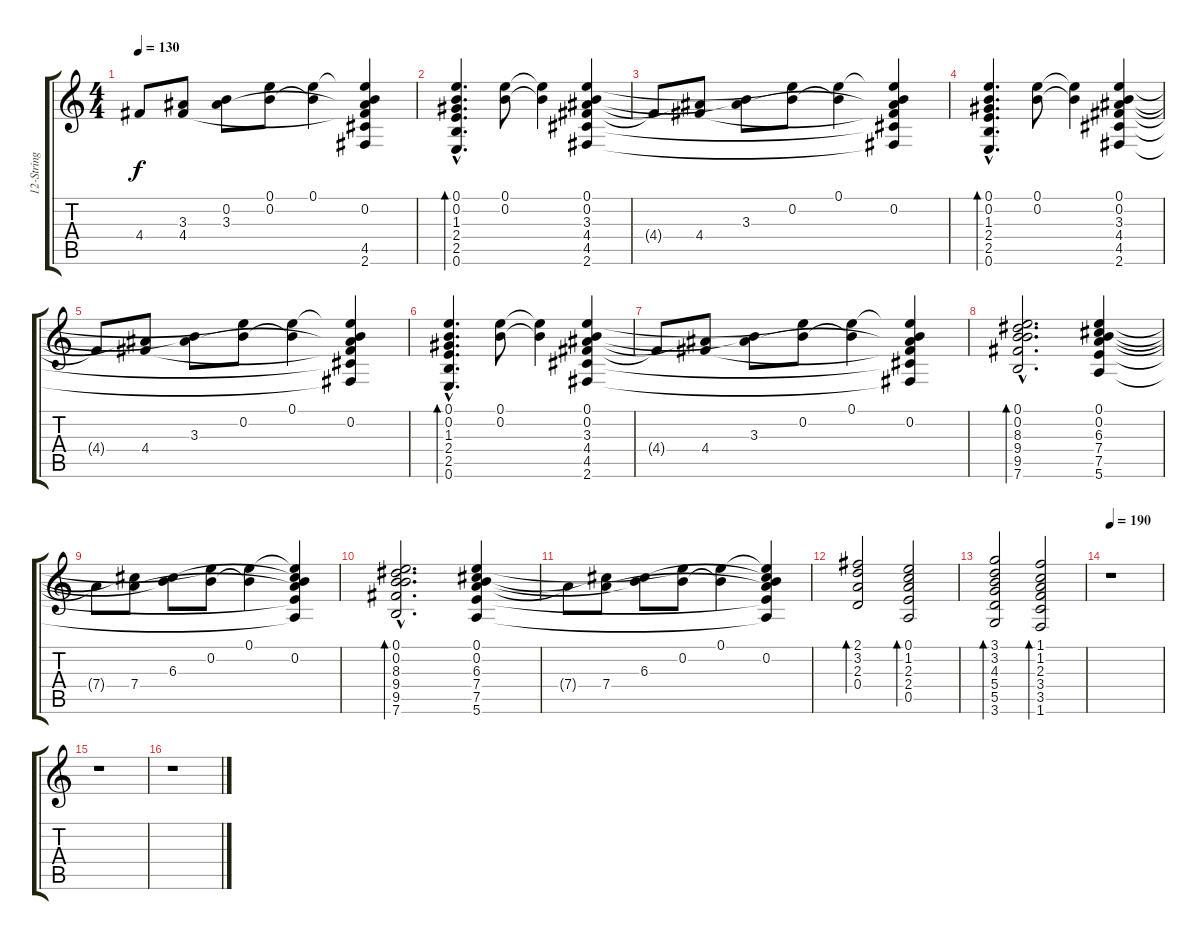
\track ("12-String Acoustic" "12-String ") {instrument acousticguitarsteel}
\staff {score tabs}
\tuning (E4 B3 G3 D3 A2 E2) {hide}
\ts (4 4)
\tempo 130
\clef g2
\ks c
4.4{t}.8{dy f} (3.3{t} 4.4).8 (0.2{t} 3.3).8 (0.1{t} 0.2).8 (0.1 0.2{t}).4 (0.1{t} 0.2 3.3{t} 4.4{t} 4.5{t} 2.6{t}).4 |
(0.1{hac} 0.2{hac} 1.3{hac} 2.4{hac} 2.5{hac} 0.6{hac}).4{d bd 120} (0.1 0.2).8 (0.1{t} 0.2{t}).4 (0.1 0.2 3.3 4.4 4.5 2.6).4 |
4.4{t}.8 (3.3{t} 4.4).8 (0.2{t} 3.3).8 (0.1{t} 0.2).8 (0.1 0.2{t}).4 (0.1{t} 0.2 3.3{t} 4.4{t} 4.5{t} 2.6{t}).4 |
(0.1{hac} 0.2{hac} 1.3{hac} 2.4{hac} 2.5{hac} 0.6{hac}).4{d bd 120} (0.1 0.2).8 (0.1{t} 0.2{t}).4 (0.1 0.2 3.3 4.4 4.5 2.6).4 |
4.4{t}.8 (3.3{t} 4.4).8 (0.2{t} 3.3).8 (0.1{t} 0.2).8 (0.1 0.2{t}).4 (0.1{t} 0.2 3.3{t} 4.4{t} 4.5{t} 2.6{t}).4 |
(0.1{hac} 0.2{hac} 1.3{hac} 2.4{hac} 2.5{hac} 0.6{hac}).4{d bd 120} (0.1 0.2).8 (0.1{t} 0.2{t}).4 (0.1 0.2 3.3 4.4 4.5 2.6).4 |
4.4{t}.8 (3.3{t} 4.4).8 (0.2{t} 3.3).8 (0.1{t} 0.2).8 (0.1 0.2{t}).4 (0.1{t} 0.2 3.3{t} 4.4{t} 4.5{t} 2.6{t}).4 |
(0.1{hac} 0.2{hac} 8.3{hac} 9.4{hac} 9.5{hac} 7.6{hac}).2{d bd 120} (0.1 0.2 6.3 7.4 7.5 5.6).4 |
7.4{t}.8 (6.3{t} 7.4).8 (0.2{t} 6.3).8 (0.1{t} 0.2).8 (0.1 0.2{t}).4 (0.1{t} 0.2 6.3{t} 7.4{t} 7.5{t} 5.6{t}).4 |
(0.1{hac} 0.2{hac} 8.3{hac} 9.4{hac} 9.5{hac} 7.6{hac}).2{d bd 120} (0.1 0.2 6.3 7.4 7.5 5.6).4 |
7.4{t}.8 (6.3{t} 7.4).8 (0.2{t} 6.3).8 (0.1{t} 0.2).8 (0.1 0.2{t}).4 (0.1{t} 0.2 6.3{t} 7.4{t} 7.5{t} 5.6{t}).4 |
(2.1 3.2 2.3 0.4).2{bd 120} (0.1 1.2 2.3 2.4 0.5).2{bd 120} |
(3.1 3.2 4.3 5.4 5.5 3.6).2{bd 120} (1.1 1.2 2.3 3.4 3.5 1.6).2{bd 120} |
\tempo 190
r.1 |
r.1 |
r.1
